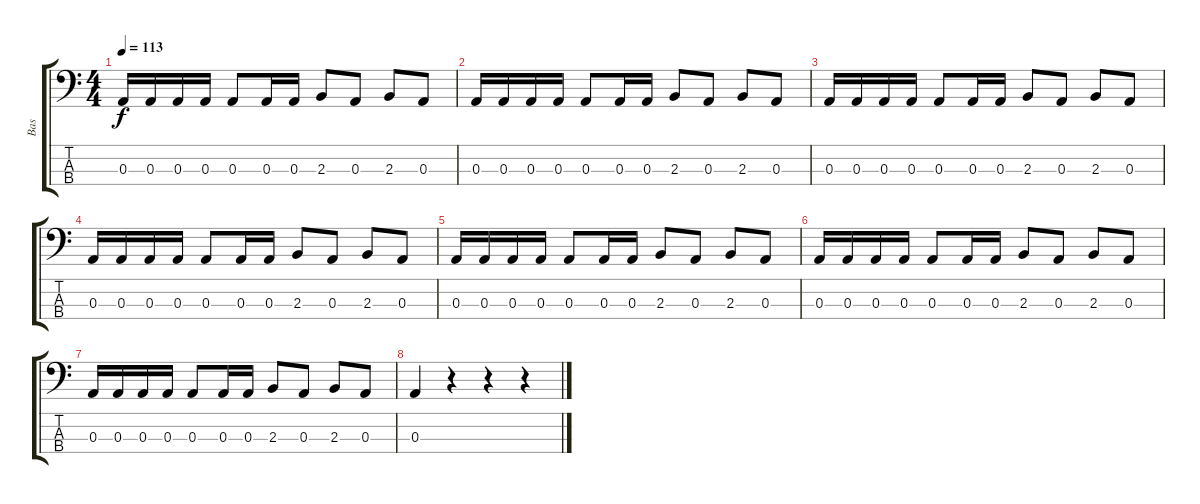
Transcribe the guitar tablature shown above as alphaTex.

\track ("Bas" "Bas") {instrument electricbassfinger}
\staff {score tabs}
\tuning (G2 D2 A1 E1) {hide}
\ts (4 4)
\tempo 113
\clef f4
\ks c
0.3.16{dy f} 0.3.16 0.3.16 0.3.16 0.3.8 0.3.16 0.3.16 2.3.8 0.3.8 2.3.8 0.3.8 |
0.3.16 0.3.16 0.3.16 0.3.16 0.3.8 0.3.16 0.3.16 2.3.8 0.3.8 2.3.8 0.3.8 |
0.3.16 0.3.16 0.3.16 0.3.16 0.3.8 0.3.16 0.3.16 2.3.8 0.3.8 2.3.8 0.3.8 |
0.3.16 0.3.16 0.3.16 0.3.16 0.3.8 0.3.16 0.3.16 2.3.8 0.3.8 2.3.8 0.3.8 |
0.3.16 0.3.16 0.3.16 0.3.16 0.3.8 0.3.16 0.3.16 2.3.8 0.3.8 2.3.8 0.3.8 |
0.3.16 0.3.16 0.3.16 0.3.16 0.3.8 0.3.16 0.3.16 2.3.8 0.3.8 2.3.8 0.3.8 |
0.3.16 0.3.16 0.3.16 0.3.16 0.3.8 0.3.16 0.3.16 2.3.8 0.3.8 2.3.8 0.3.8 |
0.3.4 r.4 r.4 r.4
